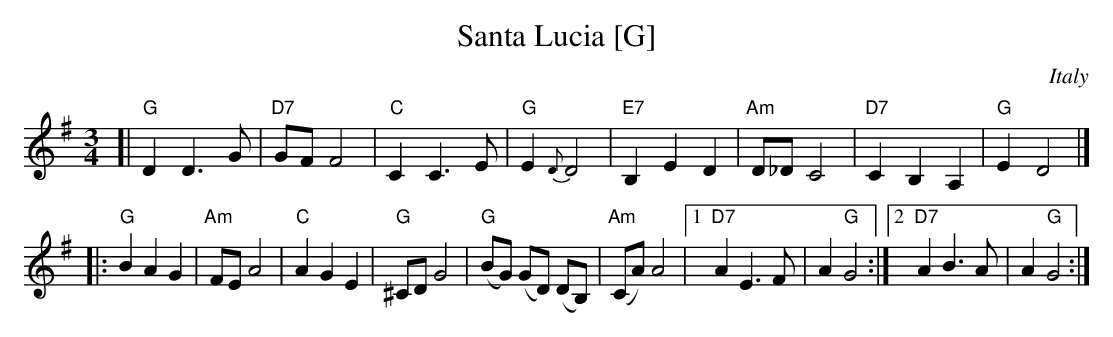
X:1
T: Santa Lucia [G]
O: Italy
L: 1/8
M: 3/4
K: G
[| "G"D2 D3 G | "D7"GF F4 | "C"C2 C3 E | "G"E2 {D}D4 \
| "E7"B,2 E2 D2 | "Am"D_DC4 | "D7"C2 B,2 A,2 | "G"E2 D4 |]
|: "G"B2 A2 G2 | "Am"FE A4 | "C"A2 G2 E2 | "G"^CD G4 \
| "G"(BG) (GD) (DB,) | "Am"(CA) A4 |1 "D7"A2 E3 F | A2 "G"G4 :|2 "D7"A2 B3 A | A2 "G"G4 :|
